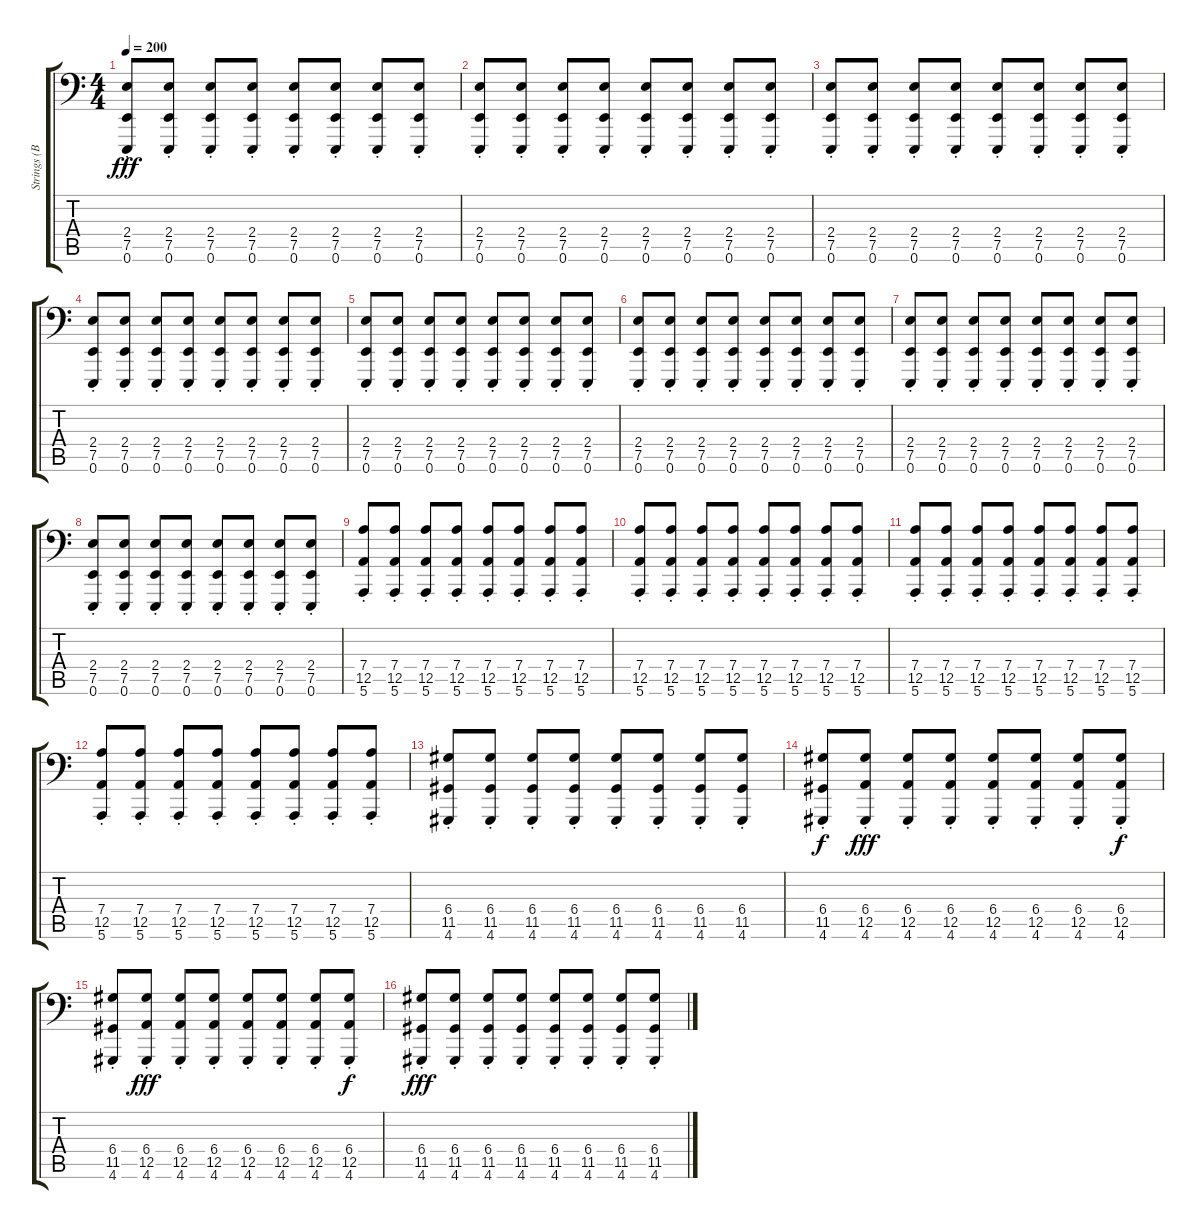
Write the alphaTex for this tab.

\track ("Strings (Bass)" "Strings (B") {instrument tremolostrings}
\staff {score tabs}
\tuning (E4 B3 G3 D3 A1 E1) {hide}
\ts (4 4)
\tempo 200
\clef f4
\ks c
(2.4{st} 7.5{st} 0.6{st}).8{dy fff} (2.4{st} 7.5{st} 0.6{st}).8 (2.4{st} 7.5{st} 0.6{st}).8 (2.4{st} 7.5{st} 0.6{st}).8 (2.4{st} 7.5{st} 0.6{st}).8 (2.4{st} 7.5{st} 0.6{st}).8 (2.4{st} 7.5{st} 0.6{st}).8 (2.4{st} 7.5{st} 0.6).8 |
(2.4{st} 7.5{st} 0.6{st}).8 (2.4{st} 7.5{st} 0.6{st}).8 (2.4{st} 7.5{st} 0.6{st}).8 (2.4{st} 7.5{st} 0.6{st}).8 (2.4{st} 7.5{st} 0.6{st}).8 (2.4{st} 7.5{st} 0.6{st}).8 (2.4{st} 7.5{st} 0.6{st}).8 (2.4{st} 7.5{st} 0.6).8 |
(2.4{st} 7.5{st} 0.6{st}).8 (2.4{st} 7.5{st} 0.6{st}).8 (2.4{st} 7.5{st} 0.6{st}).8 (2.4{st} 7.5{st} 0.6{st}).8 (2.4{st} 7.5{st} 0.6{st}).8 (2.4{st} 7.5{st} 0.6{st}).8 (2.4{st} 7.5{st} 0.6{st}).8 (2.4{st} 7.5{st} 0.6).8 |
(2.4{st} 7.5{st} 0.6{st}).8 (2.4{st} 7.5{st} 0.6{st}).8 (2.4{st} 7.5{st} 0.6{st}).8 (2.4{st} 7.5{st} 0.6{st}).8 (2.4{st} 7.5{st} 0.6{st}).8 (2.4{st} 7.5{st} 0.6{st}).8 (2.4{st} 7.5{st} 0.6{st}).8 (2.4{st} 7.5{st} 0.6).8 |
(2.4{st} 7.5{st} 0.6{st}).8 (2.4{st} 7.5{st} 0.6{st}).8 (2.4{st} 7.5{st} 0.6{st}).8 (2.4{st} 7.5{st} 0.6{st}).8 (2.4{st} 7.5{st} 0.6{st}).8 (2.4{st} 7.5{st} 0.6{st}).8 (2.4{st} 7.5{st} 0.6{st}).8 (2.4{st} 7.5{st} 0.6).8 |
(2.4{st} 7.5{st} 0.6{st}).8 (2.4{st} 7.5{st} 0.6{st}).8 (2.4{st} 7.5{st} 0.6{st}).8 (2.4{st} 7.5{st} 0.6{st}).8 (2.4{st} 7.5{st} 0.6{st}).8 (2.4{st} 7.5{st} 0.6{st}).8 (2.4{st} 7.5{st} 0.6{st}).8 (2.4{st} 7.5{st} 0.6).8 |
(2.4{st} 7.5{st} 0.6{st}).8 (2.4{st} 7.5{st} 0.6{st}).8 (2.4{st} 7.5{st} 0.6{st}).8 (2.4{st} 7.5{st} 0.6{st}).8 (2.4{st} 7.5{st} 0.6{st}).8 (2.4{st} 7.5{st} 0.6{st}).8 (2.4{st} 7.5{st} 0.6{st}).8 (2.4{st} 7.5{st} 0.6).8 |
(2.4{st} 7.5{st} 0.6{st}).8 (2.4{st} 7.5{st} 0.6{st}).8 (2.4{st} 7.5{st} 0.6{st}).8 (2.4{st} 7.5{st} 0.6{st}).8 (2.4{st} 7.5{st} 0.6{st}).8 (2.4{st} 7.5{st} 0.6{st}).8 (2.4{st} 7.5{st} 0.6{st}).8 (2.4{st} 7.5{st} 0.6).8 |
(7.4{st} 12.5{st} 5.6{st}).8 (7.4{st} 12.5{st} 5.6{st}).8 (7.4{st} 12.5{st} 5.6{st}).8 (7.4{st} 12.5{st} 5.6{st}).8 (7.4{st} 12.5{st} 5.6{st}).8 (7.4{st} 12.5{st} 5.6{st}).8 (7.4{st} 12.5{st} 5.6{st}).8 (7.4{st} 12.5{st} 5.6{st}).8 |
(7.4{st} 12.5{st} 5.6{st}).8 (7.4{st} 12.5{st} 5.6{st}).8 (7.4{st} 12.5{st} 5.6{st}).8 (7.4{st} 12.5{st} 5.6{st}).8 (7.4{st} 12.5{st} 5.6{st}).8 (7.4{st} 12.5{st} 5.6{st}).8 (7.4{st} 12.5{st} 5.6{st}).8 (7.4{st} 12.5{st} 5.6{st}).8 |
(7.4{st} 12.5{st} 5.6{st}).8 (7.4{st} 12.5{st} 5.6{st}).8 (7.4{st} 12.5{st} 5.6{st}).8 (7.4{st} 12.5{st} 5.6{st}).8 (7.4{st} 12.5{st} 5.6{st}).8 (7.4{st} 12.5{st} 5.6{st}).8 (7.4{st} 12.5{st} 5.6{st}).8 (7.4{st} 12.5{st} 5.6{st}).8 |
(7.4{st} 12.5{st} 5.6{st}).8 (7.4{st} 12.5{st} 5.6{st}).8 (7.4{st} 12.5{st} 5.6{st}).8 (7.4{st} 12.5{st} 5.6{st}).8 (7.4{st} 12.5{st} 5.6{st}).8 (7.4{st} 12.5{st} 5.6{st}).8 (7.4{st} 12.5{st} 5.6{st}).8 (7.4{st} 12.5{st} 5.6{st}).8 |
(6.4{st} 11.5{st} 4.6{st}).8 (6.4{st} 11.5{st} 4.6{st}).8 (6.4{st} 11.5{st} 4.6{st}).8 (6.4{st} 11.5{st} 4.6{st}).8 (6.4{st} 11.5{st} 4.6{st}).8 (6.4{st} 11.5{st} 4.6{st}).8 (6.4{st} 11.5{st} 4.6{st}).8 (6.4{st} 11.5{st} 4.6).8 |
(6.4{st} 11.5{st} 4.6{st}).8{dy f} (6.4{st} 12.5{st} 4.6{st}).8{dy fff} (6.4{st} 12.5{st} 4.6{st}).8 (6.4{st} 12.5{st} 4.6{st}).8 (6.4{st} 12.5{st} 4.6{st}).8 (6.4{st} 12.5{st} 4.6{st}).8 (6.4{st} 12.5{st} 4.6{st}).8 (6.4{st} 12.5{st} 4.6).8{dy f} |
(6.4{st} 11.5{st} 4.6{st}).8 (6.4{st} 12.5{st} 4.6{st}).8{dy fff} (6.4{st} 12.5{st} 4.6{st}).8 (6.4{st} 12.5{st} 4.6{st}).8 (6.4{st} 12.5{st} 4.6{st}).8 (6.4{st} 12.5{st} 4.6{st}).8 (6.4{st} 12.5{st} 4.6{st}).8 (6.4{st} 12.5{st} 4.6).8{dy f} |
(6.4{st} 11.5{st} 4.6{st}).8{dy fff} (6.4{st} 11.5{st} 4.6{st}).8 (6.4{st} 11.5{st} 4.6{st}).8 (6.4{st} 11.5{st} 4.6{st}).8 (6.4{st} 11.5{st} 4.6{st}).8 (6.4{st} 11.5{st} 4.6{st}).8 (6.4{st} 11.5{st} 4.6{st}).8 (6.4{st} 11.5{st} 4.6).8
